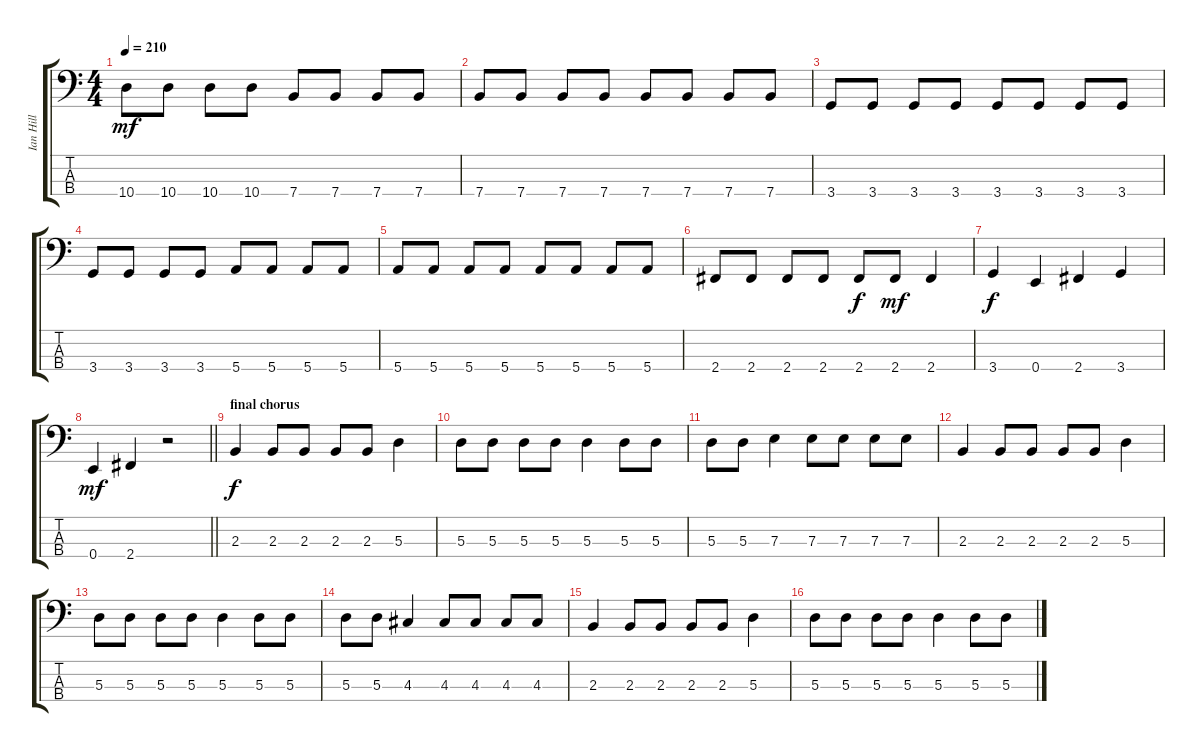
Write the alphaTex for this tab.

\track ("Ian Hill" "Ian Hill") {instrument electricbassfinger}
\staff {score tabs}
\tuning (G2 D2 A1 E1) {hide}
\ts (4 4)
\tempo 210
\clef f4
\ks c
10.4.8{dy mf} 10.4.8 10.4.8 10.4.8 7.4.8 7.4.8 7.4.8 7.4.8 |
7.4.8 7.4.8 7.4.8 7.4.8 7.4.8 7.4.8 7.4.8 7.4.8 |
3.4.8 3.4.8 3.4.8 3.4.8 3.4.8 3.4.8 3.4.8 3.4.8 |
3.4.8 3.4.8 3.4.8 3.4.8 5.4.8 5.4.8 5.4.8 5.4.8 |
5.4.8 5.4.8 5.4.8 5.4.8 5.4.8 5.4.8 5.4.8 5.4.8 |
2.4.8 2.4.8 2.4.8 2.4.8 2.4.8{dy f} 2.4.8{dy mf} 2.4.4 |
3.4.4{dy f} 0.4.4 2.4.4 3.4.4 |
\barLineRight lightlight
0.4.4{dy mf} 2.4.4 r.2 |
\section ("" "final chorus")
2.3.4{dy f} 2.3.8 2.3.8 2.3.8 2.3.8 5.3.4 |
5.3.8 5.3.8 5.3.8 5.3.8 5.3.4 5.3.8 5.3.8 |
5.3.8 5.3.8 7.3.4 7.3.8 7.3.8 7.3.8 7.3.8 |
2.3.4 2.3.8 2.3.8 2.3.8 2.3.8 5.3.4 |
5.3.8 5.3.8 5.3.8 5.3.8 5.3.4 5.3.8 5.3.8 |
5.3.8 5.3.8 4.3.4 4.3.8 4.3.8 4.3.8 4.3.8 |
2.3.4 2.3.8 2.3.8 2.3.8 2.3.8 5.3.4 |
5.3.8 5.3.8 5.3.8 5.3.8 5.3.4 5.3.8 5.3.8
